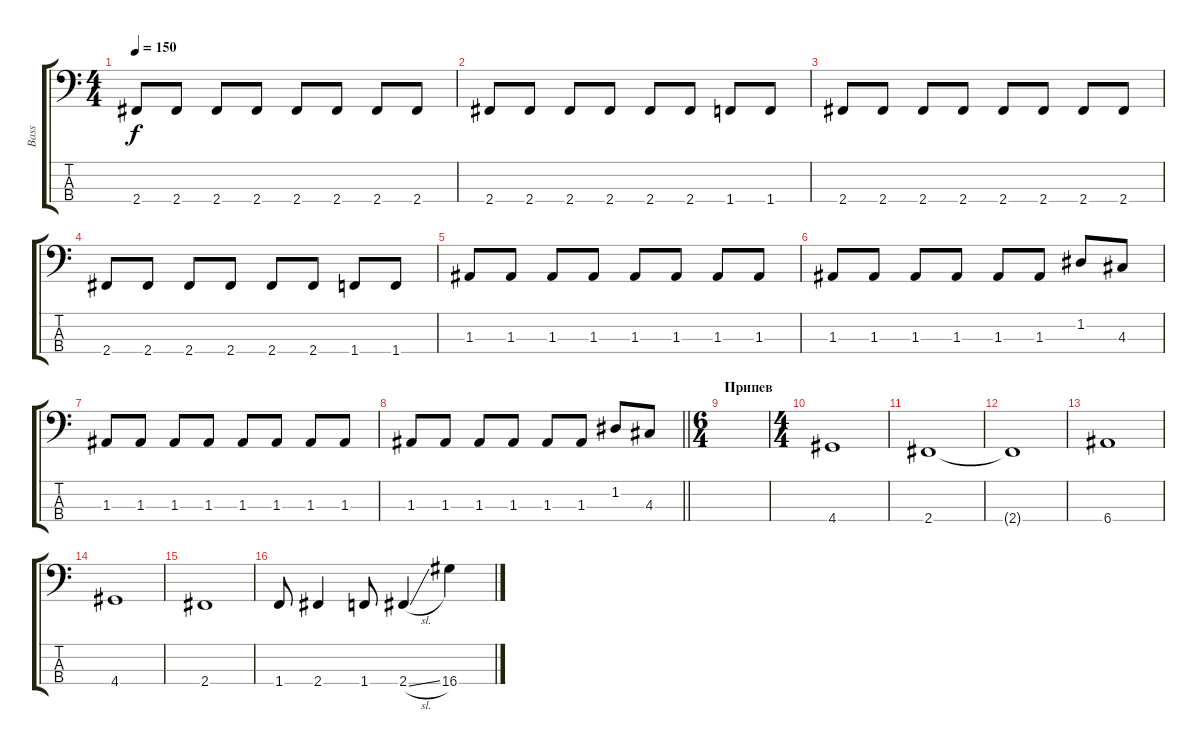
\track ("Bass" "Bass") {instrument electricbasspick}
\staff {score tabs}
\tuning (G2 D2 A1 E1) {hide}
\ts (4 4)
\tempo 150
\clef f4
\ks c
2.4.8{dy f} 2.4.8 2.4.8 2.4.8 2.4.8 2.4.8 2.4.8 2.4.8 |
2.4.8 2.4.8 2.4.8 2.4.8 2.4.8 2.4.8 1.4.8 1.4.8 |
2.4.8 2.4.8 2.4.8 2.4.8 2.4.8 2.4.8 2.4.8 2.4.8 |
2.4.8 2.4.8 2.4.8 2.4.8 2.4.8 2.4.8 1.4.8 1.4.8 |
1.3.8 1.3.8 1.3.8 1.3.8 1.3.8 1.3.8 1.3.8 1.3.8 |
1.3.8 1.3.8 1.3.8 1.3.8 1.3.8 1.3.8 1.2.8 4.3.8 |
1.3.8 1.3.8 1.3.8 1.3.8 1.3.8 1.3.8 1.3.8 1.3.8 |
\barLineRight lightlight
1.3.8 1.3.8 1.3.8 1.3.8 1.3.8 1.3.8 1.2.8 4.3.8 |
\ts (6 4)
\section ("" "Припев")
|
\ts (4 4)
4.4.1 |
2.4.1 |
2.4{t}.1 |
6.4.1 |
4.4.1 |
2.4.1 |
1.4.8 2.4.4 1.4.8 2.4{sl}.4 16.4.4
